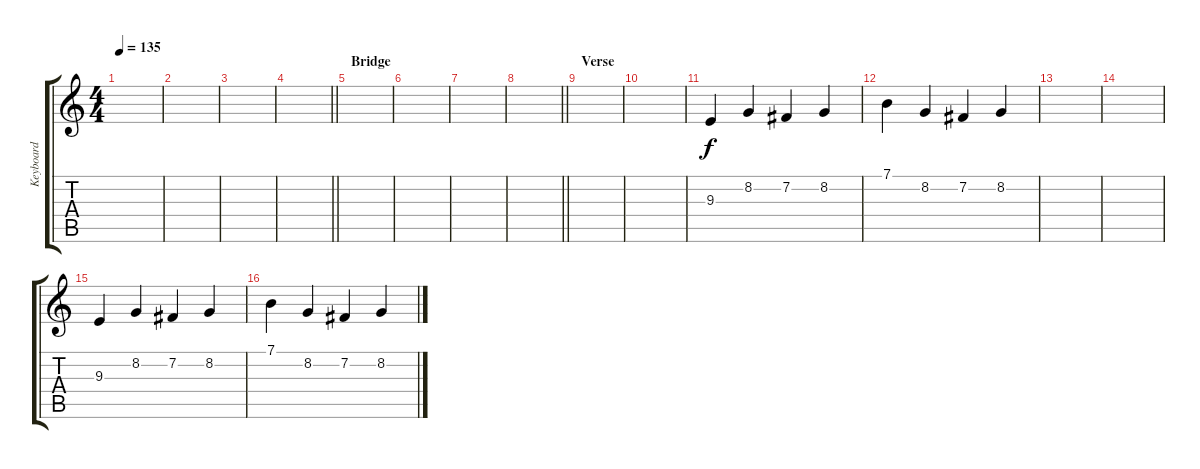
\track ("Keyboard" "Keyboard") {instrument orchestralharp}
\staff {score tabs}
\tuning (E4 B3 G3 D3 A2 E2) {hide}
\ts (4 4)
\tempo 135
\clef g2
\ks c
|
|
|
\barLineRight lightlight
|
\section ("" "Bridge")
|
|
|
\barLineRight lightlight
|
\section ("" "Verse")
|
|
9.3.4 8.2.4 7.2.4 8.2.4 |
7.1.4 8.2.4 7.2.4 8.2.4 |
|
|
9.3.4 8.2.4 7.2.4 8.2.4 |
7.1.4 8.2.4 7.2.4 8.2.4
